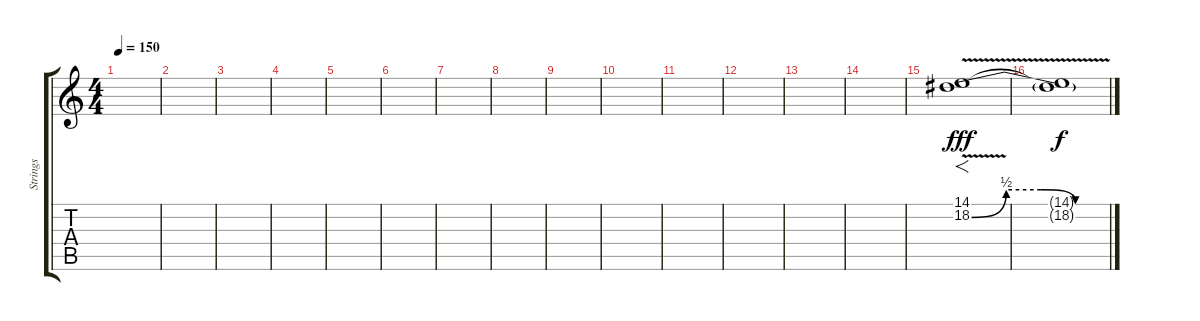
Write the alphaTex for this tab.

\track ("Strings" "Strings") {instrument pad2warm}
\staff {score tabs}
\tuning (D4 A3 F3 C3 G2 C2) {hide}
\ts (4 4)
\tempo 150
\clef g2
\ks c
|
|
|
|
|
|
|
|
|
|
|
|
|
|
(14.1 18.2{be (custom 0 0 15 2 30 2 45 0 60 0) v}).1{f dy fff volume 16 instrument overdrivenguitar} |
(14.1{t} 18.2{t}).1{dy f volume 16 instrument overdrivenguitar}
